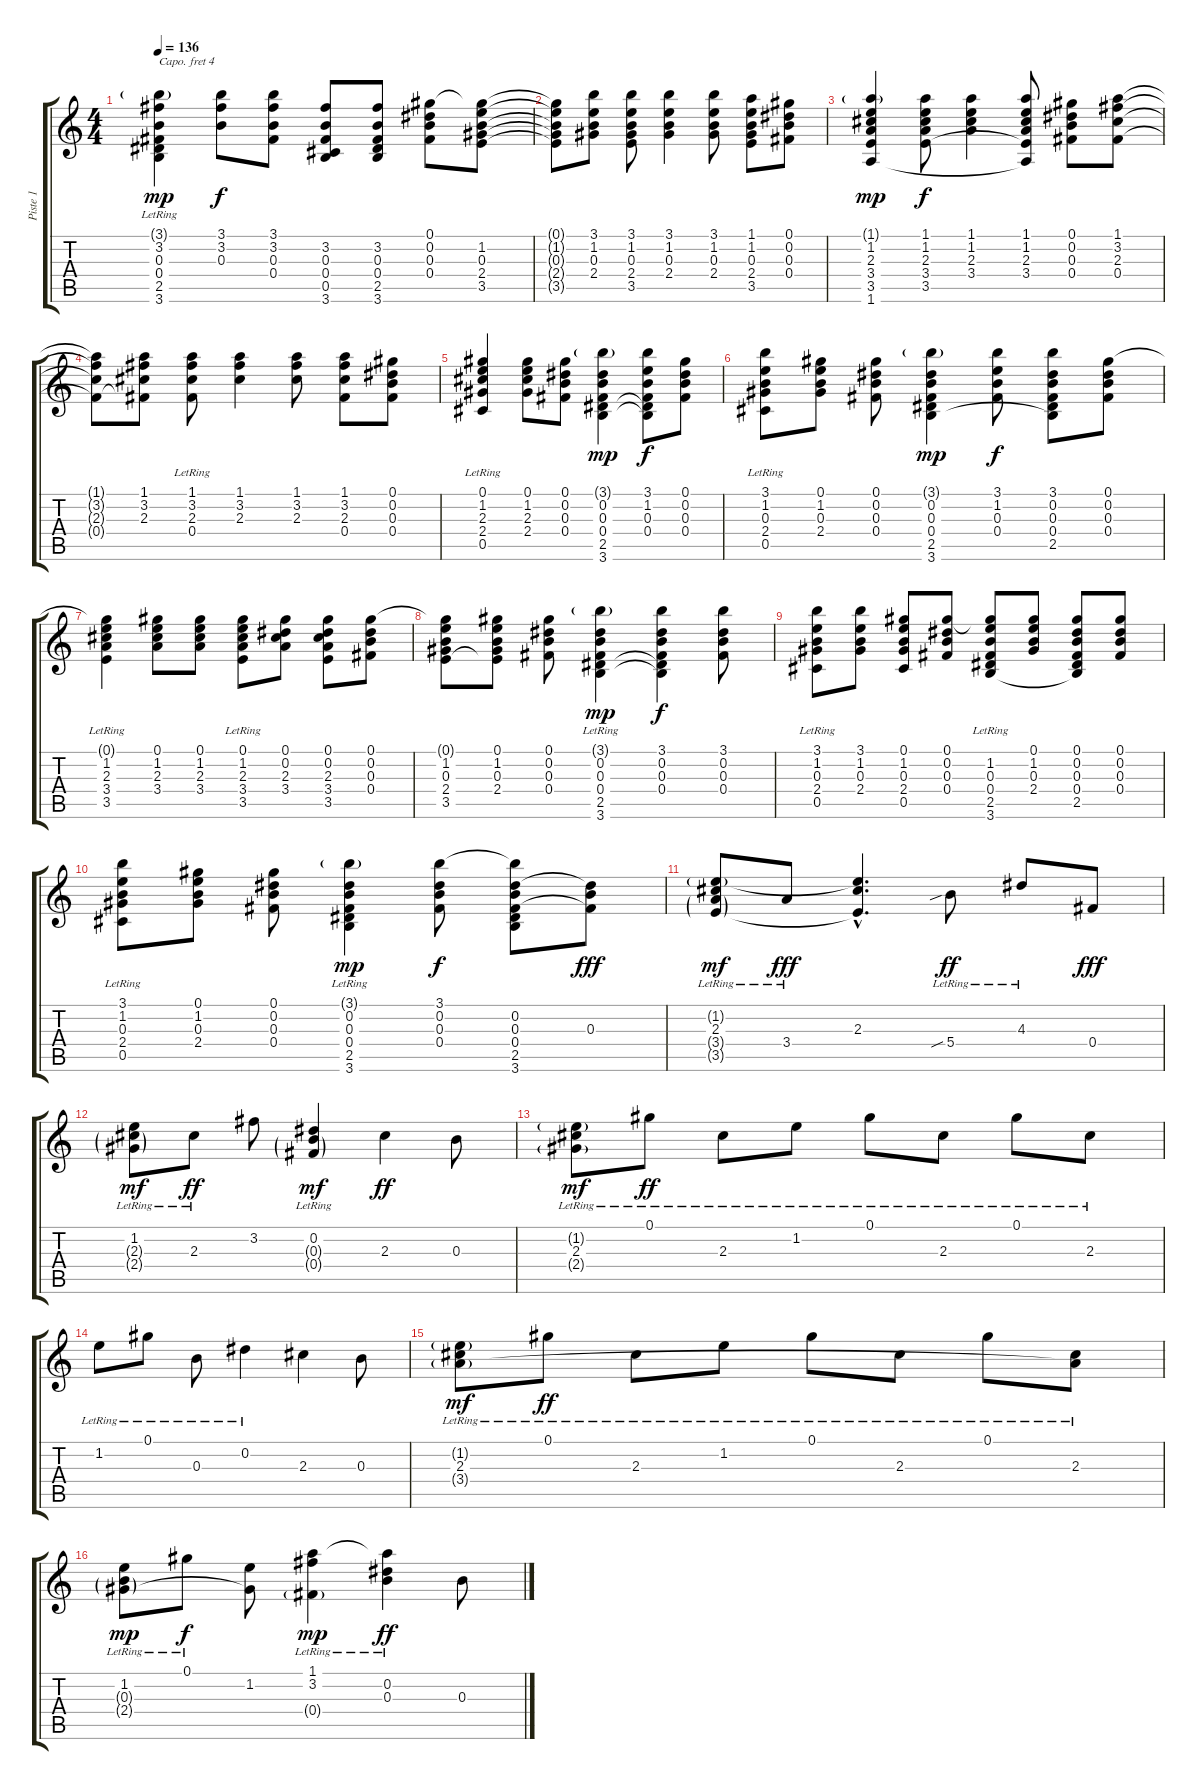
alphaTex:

\track ("Piste 1" "Piste 1") {instrument acousticguitarsteel}
\staff {score tabs}
\capo 4
\tuning (E4 B3 G3 D3 A2 E2) {hide}
\ts (4 4)
\tempo 136
\clef g2
\ks c
(3.1{g} 3.2 0.3 0.4{lr} 2.5{lr} 3.6{lr}).4{dy mp} (3.1 3.2 0.3).8{dy f} (3.1 3.2 0.3 0.4).8 (3.2 0.3 0.4 0.5 3.6).8 (3.2 0.3 0.4 2.5 3.6).8 (0.1 0.2 0.3 0.4).8 (0.1{t} 1.2 0.3 2.4 3.5).8 |
(0.1{t} 1.2{t} 0.3{t} 2.4{t} 3.5{t}).8 (3.1 1.2 0.3 2.4).8 (3.1 1.2 0.3 2.4 3.5).8 (3.1 1.2 0.3 2.4).4 (3.1 1.2 0.3 2.4).8 (1.1 1.2 0.3 2.4 3.5).8 (0.1 0.2 0.3 0.4).8 |
(1.1{g} 1.2 2.3 3.4 3.5 1.6).4{dy mp} (1.1 1.2 2.3 3.4 3.5).8{dy f} (1.1 1.2 2.3 3.4).4 (1.1 1.2 2.3 3.4 3.5{t} 1.6{t}).8 (0.1 0.2 0.3 0.4).8 (1.1 3.2 2.3 0.4).8 |
(1.1{t} 3.2{t} 2.3{t} 0.4{t}).8 (1.1 3.2 2.3 0.4{t}).8 (1.1 3.2 2.3 0.4{lr}).8 (1.1 3.2 2.3).4 (1.1 3.2 2.3).8 (1.1 3.2 2.3 0.4).8 (0.1 0.2 0.3 0.4).8 |
(0.1 1.2 2.3 2.4 0.5{lr}).4 (0.1 1.2 2.3 2.4).8 (0.1 0.2 0.3 0.4).8 (3.1{g} 0.2 0.3 0.4 2.5 3.6).4{dy mp} (3.1 1.2 0.3 0.4 2.5{t} 3.6{t}).8{dy f} (0.1 0.2 0.3 0.4).8 |
(3.1 1.2 0.3 2.4 0.5{lr}).8 (0.1 1.2 0.3 2.4).8 (0.1 0.2 0.3 0.4).8 (3.1{g} 0.2 0.3 0.4 2.5 3.6).4{dy mp} (3.1 1.2 0.3 0.4).8{dy f} (3.1 0.2 0.3 0.4 2.5 3.6{t}).8 (0.1 0.2 0.3 0.4).8 |
(0.1{t} 1.2 2.3 3.4 3.5{lr}).4 (0.1 1.2 2.3 3.4).8 (0.1 1.2 2.3 3.4).8 (0.1 1.2 2.3 3.4 3.5{lr}).8 (0.1 0.2 2.3 3.4).8 (0.1 0.2 2.3 3.4 3.5).8 (0.1 0.2 0.3 0.4).8 |
(0.1{t} 1.2 0.3 2.4 3.5).8 (0.1 1.2 0.3 2.4 3.5{t}).8 (0.1 0.2 0.3 0.4).8 (3.1{g} 0.2 0.3 0.4 2.5{lr} 3.6).4{dy mp} (3.1 0.2 0.3 0.4 2.5{t} 3.6{t}).4{dy f} (3.1 0.2 0.3 0.4).8 |
(3.1 1.2 0.3 2.4 0.5{lr}).8 (3.1 1.2 0.3 2.4).8 (0.1 1.2 0.3 2.4 0.5).8 (0.1 0.2 0.3 0.4).8 (0.1{t} 1.2 0.3 0.4 2.5{lr} 3.6).8 (0.1 1.2 0.3 2.4).8 (0.1 0.2 0.3 0.4 2.5 3.6{t}).8 (0.1 0.2 0.3 0.4).8 |
(3.1 1.2 0.3 2.4 0.5{lr}).8 (0.1 1.2 0.3 2.4).8 (0.1 0.2 0.3 0.4).8 (3.1{g lr} 0.2 0.3 0.4{lr} 2.5{lr} 3.6{lr}).4{dy mp} (3.1 0.2 0.3 0.4).8{dy f} (3.1{t} 0.2 0.3 0.4 2.5 3.6).8 (0.2{t} 0.3 0.4{t}).8{dy fff} |
(1.2{g} 2.3{lr} 3.4{g} 3.5{g}).8{dy mf} 3.4{lr}.8{dy fff} (1.2{hac t} 2.3{hac} 3.5{hac t}).4{d} 5.4{sib lr}.8{dy ff} 4.3{lr}.8 0.4.8{dy fff} |
(1.2{lr} 2.3{g} 2.4{g lr}).8{dy mf} 2.3{lr}.8{dy ff} 3.2.8 (0.2 0.3{g} 0.4{g lr}).4{dy mf} 2.3.4{dy ff} 0.3.8 |
(1.2{g lr} 2.3{lr} 2.4{g lr}).8{dy mf} 0.1{lr}.8{dy ff} 2.3{lr}.8 1.2{lr}.8 0.1{lr}.8 2.3{lr}.8 0.1{lr}.8 2.3{lr}.8 |
1.2{lr}.8 0.1{lr}.8 0.3{lr}.8 0.2{lr}.4 2.3.4 0.3.8 |
(1.2{g lr} 2.3{lr} 3.4{g}).8{dy mf} 0.1{lr}.8{dy ff} 2.3{lr}.8 1.2{lr}.8 0.1{lr}.8 2.3{lr}.8 0.1{lr}.8 (2.3{lr} 3.4{t}).8 |
(1.2{lr} 0.3{g lr} 2.4{g}).8{dy mp} 0.1{lr}.8{dy f} (1.2 2.4{t}).8 (1.1 3.2{lr} 0.4{g lr}).4{dy mp} (1.1{t} 0.2{lr} 0.3).4{dy ff} 0.3.8
